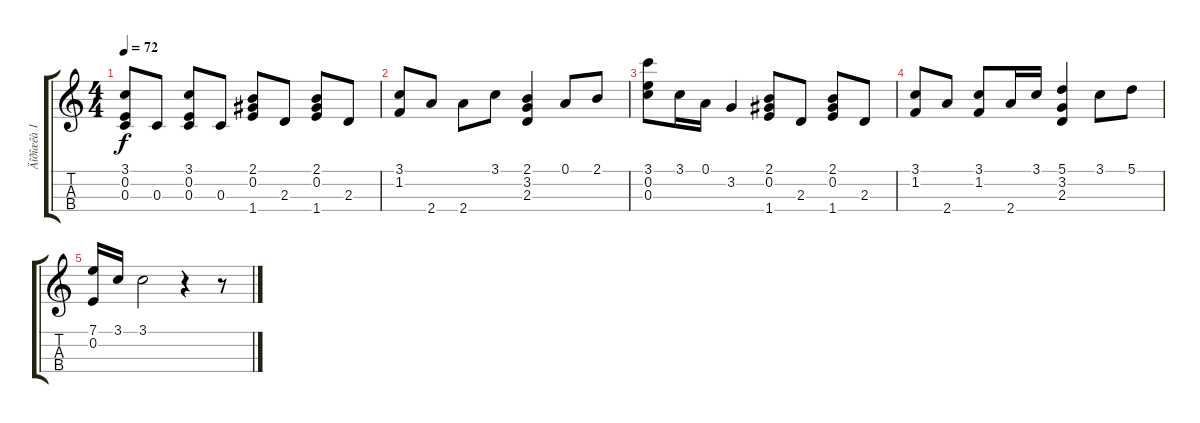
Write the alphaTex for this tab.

\track ("Äîðîæêà 1" "Äîðîæêà 1") {instrument acousticguitarsteel}
\staff {score tabs}
\tuning (A3 E3 C3 G3) {hide}
\ts (4 4)
\tempo 72
\clef g2
\ks c
(3.1 0.2 0.3).8{dy f} 0.3.8 (3.1 0.2 0.3).8 0.3.8 (2.1 0.2 1.4).8 2.3.8 (2.1 0.2 1.4).8 2.3.8 |
(3.1 1.2).8 2.4.8 2.4.8 3.1.8 (2.1 3.2 2.3).4 0.1.8 2.1.8 |
(3.1 0.2 0.3).8{ot 8vb} 3.1.16 0.1.16 3.2.4 (2.1 0.2 1.4).8 2.3.8 (2.1 0.2 1.4).8 2.3.8 |
(3.1 1.2).8 2.4.8 (3.1 1.2).8 2.4.16 3.1.16 (5.1 3.2 2.3).4 3.1.8 5.1.8 |
(7.1 0.2).16 3.1.16 3.1.2 r.4 r.8
